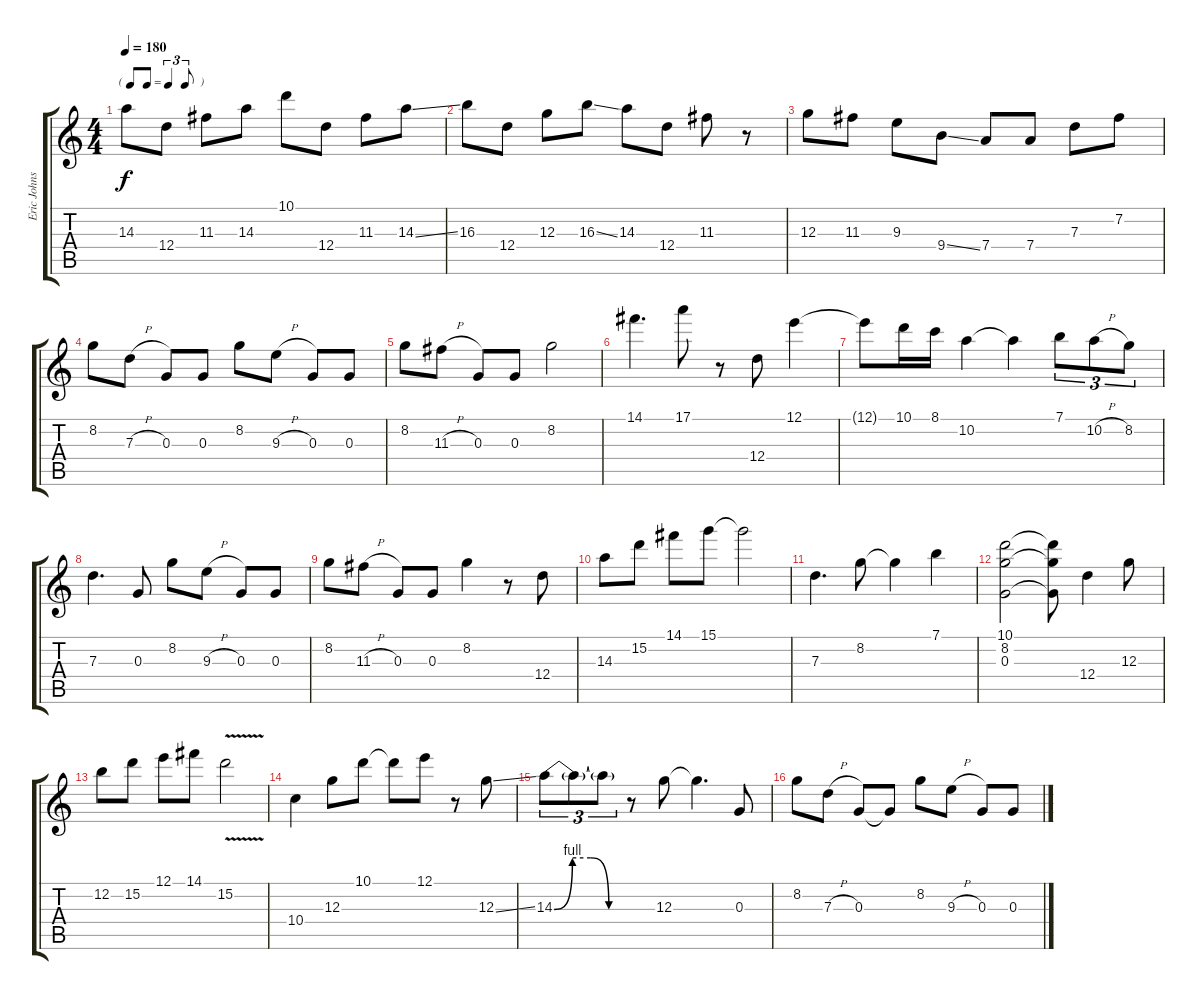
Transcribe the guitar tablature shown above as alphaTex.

\track ("Eric Johnson" "Eric Johns") {instrument distortionguitar}
\staff {score tabs}
\tuning (E4 B3 G3 D3 A2 E2) {hide}
\ts (4 4)
\tf triplet8th
\tempo 180
\clef g2
\ks c
14.3.8{dy f} 12.4.8 11.3.8 14.3.8 10.1.8 12.4.8 11.3.8 14.3{ss}.8 |
16.3.8 12.4.8 12.3.8 16.3{ss}.8 14.3.8 12.4.8 11.3.8 r.8 |
12.3.8 11.3.8 9.3.8 9.4{ss}.8 7.4.8 7.4.8 7.3.8 7.2.8 |
8.2.8 7.3{h}.8 0.3.8 0.3.8 8.2.8 9.3{h}.8 0.3.8 0.3.8 |
8.2.8 11.3{h}.8 0.3.8 0.3.8 8.2.2 |
14.1.4{d} 17.1.8 r.8 12.4.8 12.1.4 |
12.1{t}.8 10.1.16 8.1.16 10.2.4 10.2{t}.4 7.1.8{tu (3 2)} 10.2{h}.8{tu (3 2)} 8.2.8{tu (3 2)} |
7.3.4{d} 0.3.8 8.2.8 9.3{h}.8 0.3.8 0.3.8 |
8.2.8 11.3{h}.8 0.3.8 0.3.8 8.2.4 r.8 12.4.8 |
14.3.8 15.2.8 14.1.8 15.1.8 15.1{t}.2 |
7.3.4{d} 8.2.8 8.2{t}.4 7.1.4 |
(10.1 8.2 0.3).2 (10.1{t} 8.2{t} 0.3{t}).8 12.4.4 12.3.8 |
12.2.8 15.2.8 12.1.8 14.1.8 15.2{v}.2 |
10.4.4 12.3.8 10.1.8 10.1{t}.8 12.1.8 r.8 12.3{ss}.8 |
14.3{be (custom 0 0 15 4 30 4 45 0 60 0)}.8{tu (3 2)} 14.3{t}.8{tu (3 2)} 14.3{t}.8{tu (3 2)} r.8 12.3.8 12.3{t}.4{d} 0.3.8 |
8.2.8 7.3{h}.8 0.3.8 0.3{t}.8 8.2.8 9.3{h}.8 0.3.8 0.3.8
